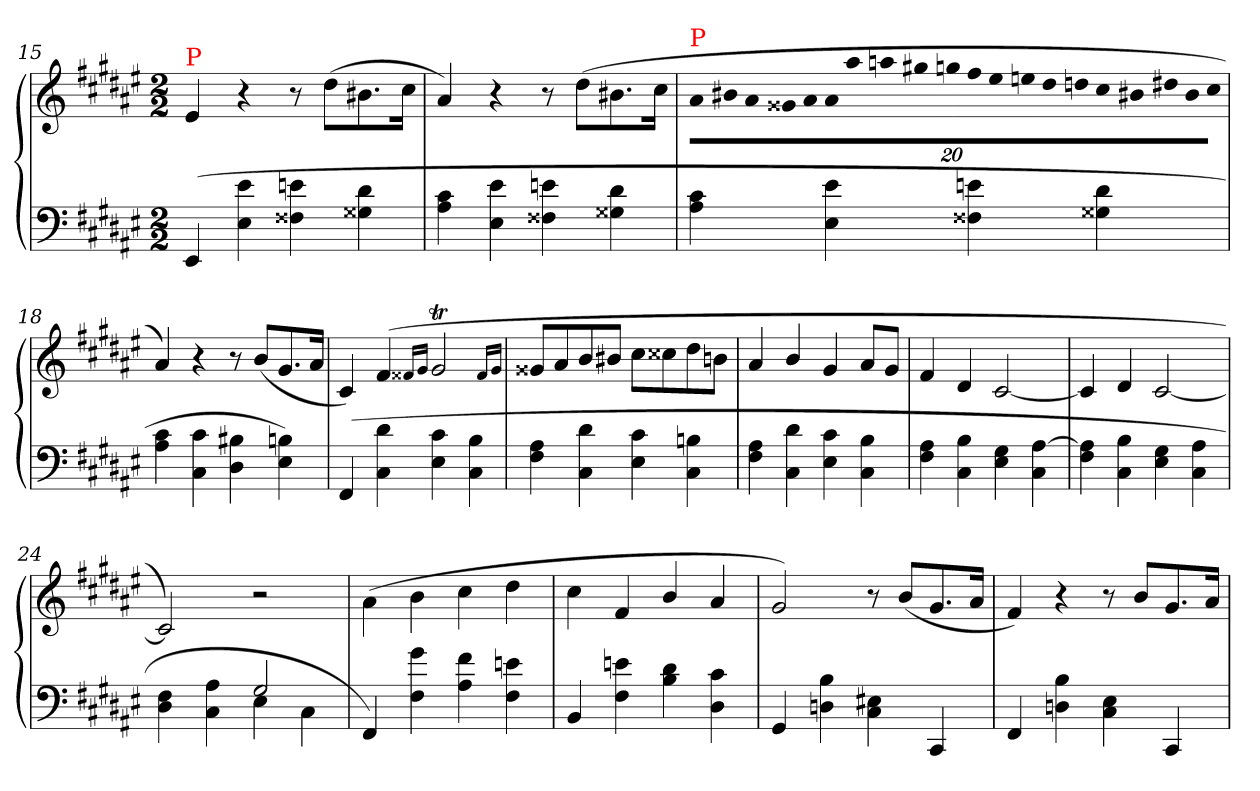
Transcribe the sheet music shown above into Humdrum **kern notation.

**kern	**kern
*part1	*part1
*staff2	*staff1
*clefF4	*clefG2
*k[f#c#g#d#a#e#]	*k[f#c#g#d#a#e#]
*F#:	*F#:
*M2/2	*M2/2
=15	=15
!	!LO:TX:a:color=red:t=P
(>4EE#	4e#
4e# 4E#	4r
4en 4F##X	8r
.	(>8dd#L
4d# 4G##X	8.b#X
.	16cc#Jk
=16	=16
4c# 4A#	4a#)
4e# 4E#	4r
4en 4F##X	8r
.	(>8dd#L
4d# 4G##X	8.b#X
.	16cc#Jk
=17	=17
*	*Xbrackettup
!	!LO:TX:a:color=red:t=P
!	!LO:N:vis=8
4c# 4A#	20a#!\L
!	!LO:N:vis=8
.	20b#X!
!	!LO:N:vis=8
.	20a#!
!	!LO:N:vis=8
.	20g##X!
!	!LO:N:vis=8
.	20a#!
!	!LO:N:vis=8
4e# 4E#	20a#!
!	!LO:N:vis=8
.	20aa#!
!	!LO:N:vis=8
.	20aan!
!	!LO:N:vis=8
.	20gg#X!
!	!LO:N:vis=8
.	20ggn!
!	!LO:N:vis=8
4en 4F##X	20ff#!
!	!LO:N:vis=8
.	20ee#!
!	!LO:N:vis=8
.	20een!
!	!LO:N:vis=8
.	20dd#!
!	!LO:N:vis=8
.	20ddn!
!	!LO:N:vis=8
4d# 4G##X	20cc#!
!	!LO:N:vis=8
.	20b#X!
!	!LO:N:vis=8
.	20dd#X!
!	!LO:N:vis=8
.	20b#!
!	!LO:N:vis=8
.	20cc#!J
=18	=18
4c# 4A#	4a#)
4c# 4C#	4r
4B#X 4D#	8r
.	(<8bL
4Bn 4E#)	8.g#
.	16a#Jk
=19	=19
(>4FF#	4c#)
4d# 4C#	(>4f#
.	16qqf##X/LL
.	16qqg#/JJ
4c# 4E#	2g#T
4B 4C#	.
.	16qqf##/LL
.	16qqg#/JJ
=20	=20
4A# 4F#	8g##XL
.	8a#
4d# 4C#	8b
.	8b#XJ
4c# 4E#	8cc#L
.	8cc##X
4Bn 4C#	8dd#
.	8bnJ
=21	=21
4A# 4F#	4a#
4d# 4C#	4b/
4c# 4E#	4g#
4B 4C#	8a#L
.	8g#J
=22	=22
4A# 4F#	4f#
4B 4C#	4d#
4G# 4E#	[2c#
[4A# 4C#	.
=23	=23
4A#] 4F#	4c#]
4B 4C#	4d#
4G# 4E#	[2c#
4A# 4C#	.
=24	=24
*^	*
2ryy	4F# 4D#	2c#])
.	4A# 4C#	.
2G#	4E#	2r
.	4C#	.
*v	*v	*
=25	=25
4FF#)	(>4a#\
4g# 4F#	4b\
4f# 4A#	4cc#
4en 4F#	4dd#
=26	=26
4BB/	4cc#\
4en 4F#	4f#
4d# 4B	4b/
4c# 4D#	4a#/
=27	=27
4GG#/	2g#)
4B 4Dn	.
4E#X 4C#	8r
.	(<8bL
4CC#	8.g#
.	16a#Jk
=28	=28
4FF#	4f#)
4B 4Dn	4r
4E# 4C#	8r
.	8b/L
4CC#	8.g#
.	16a#Jk
=	=
*-	*-
